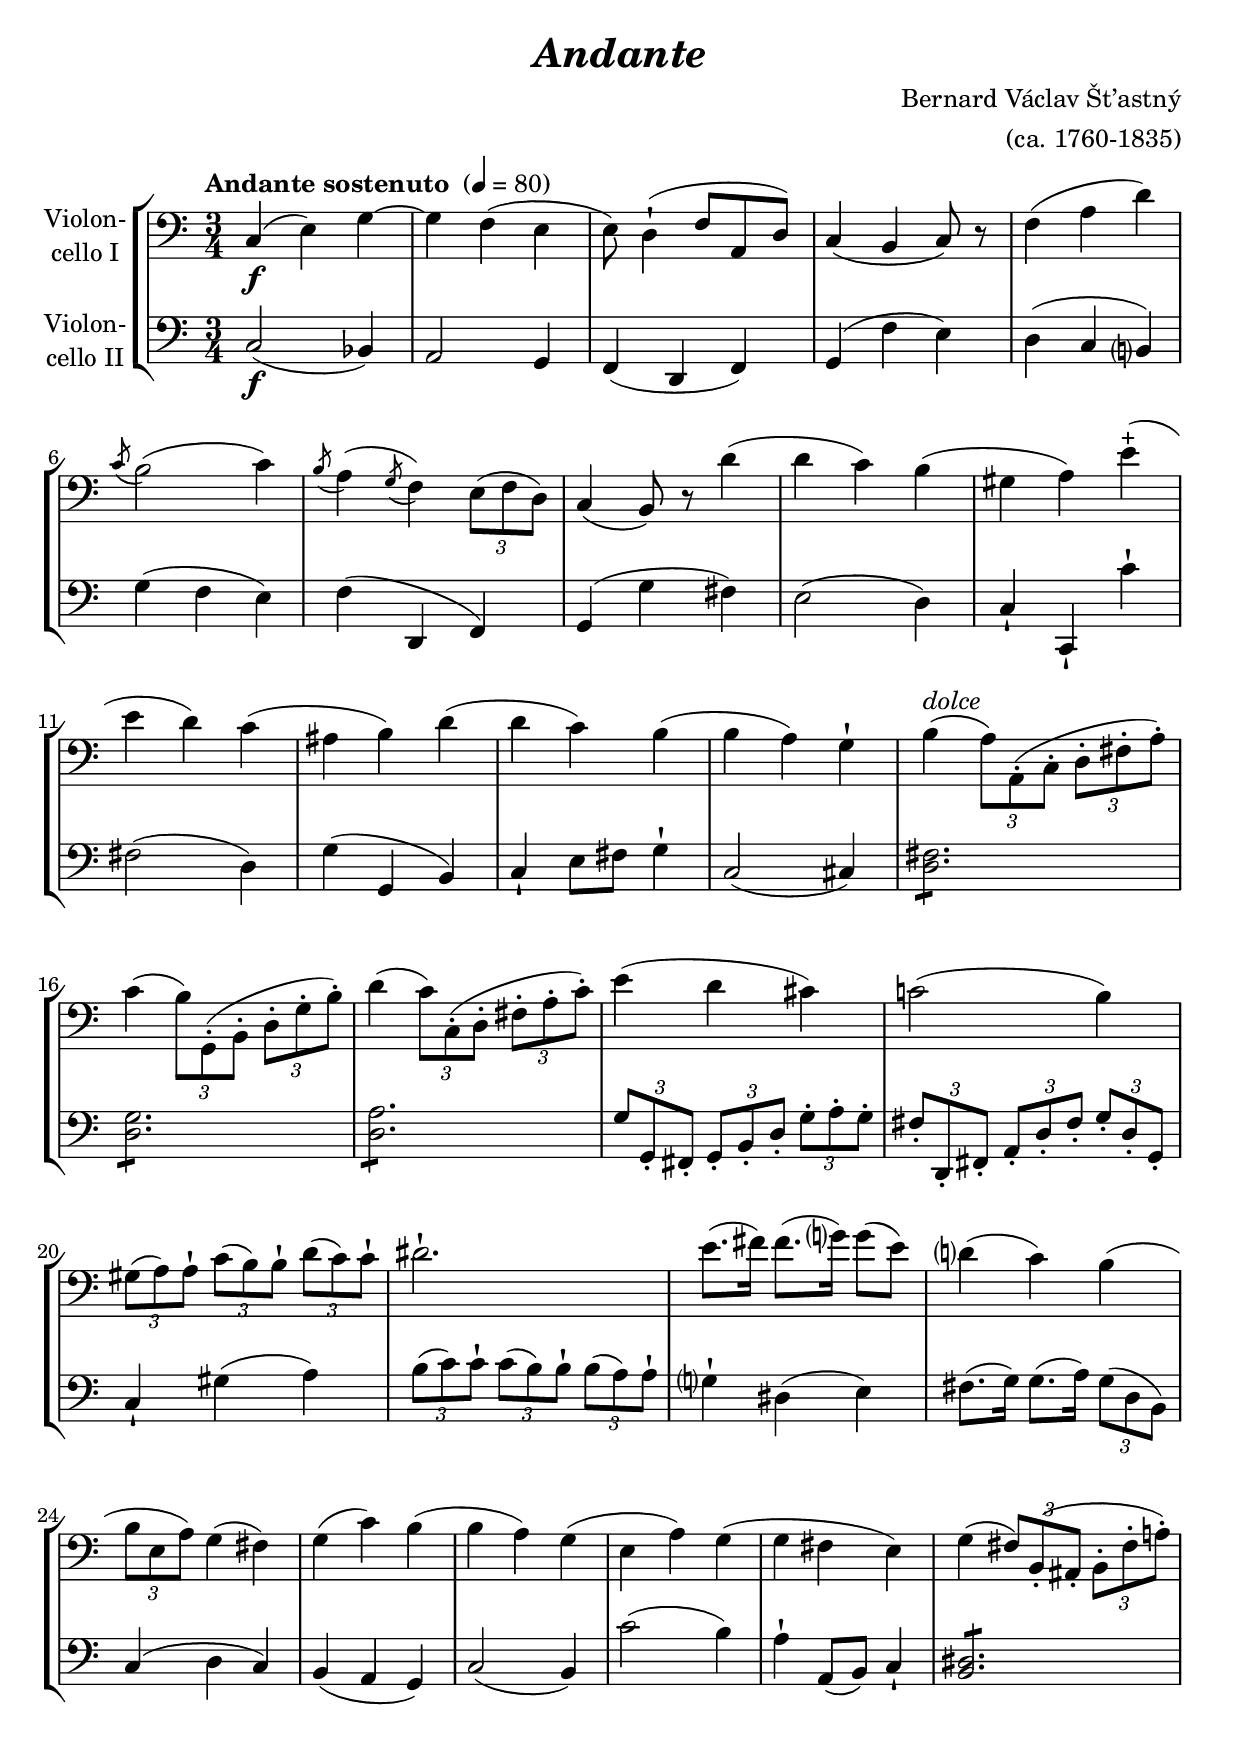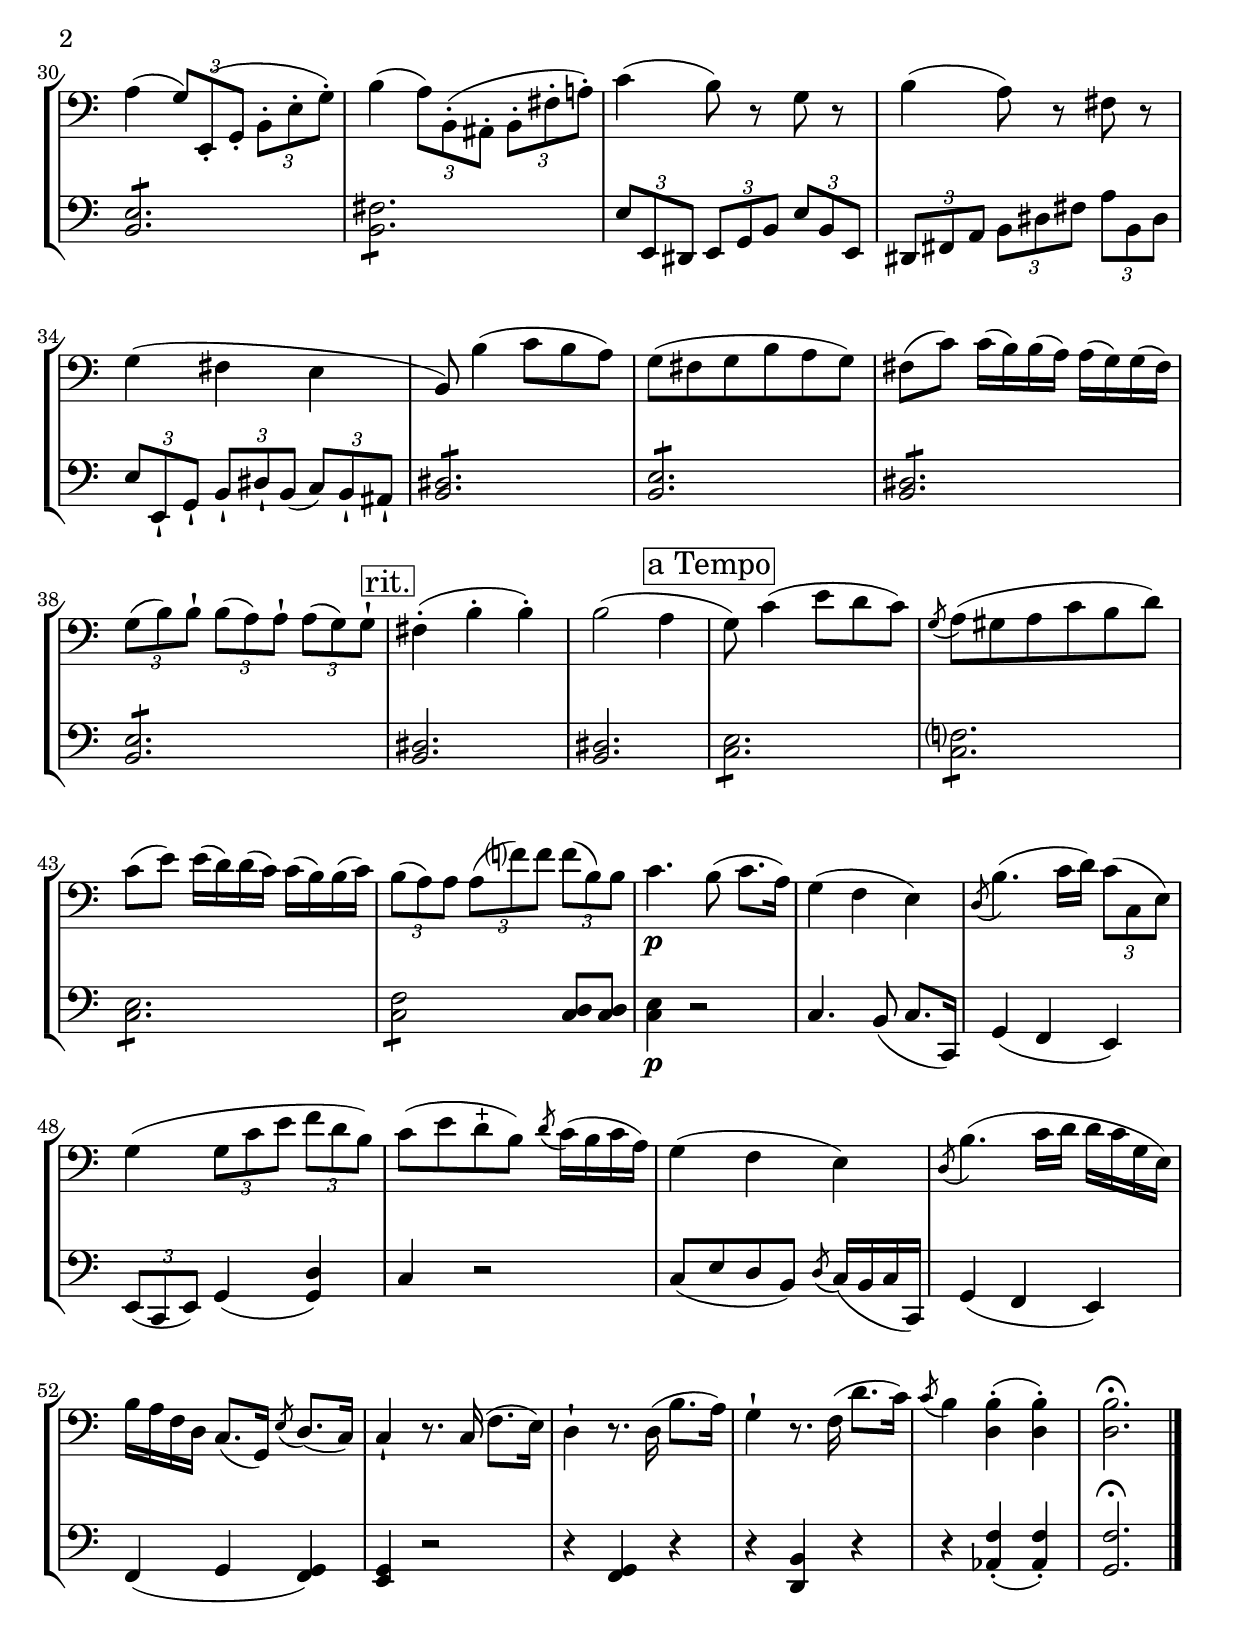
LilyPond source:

\version "2.18.2"
\include "deutsch.ly"
  
#(set-global-staff-size 22)

\header {
  title     = \markup \bold \italic "Andante"
  composer  = "Bernard Václav Št’astný"
  arranger  = "(ca. 1760-1835)"
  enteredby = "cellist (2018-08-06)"
%  piece     = ""
}

voiceconsts = {
  \key c \major
  \time 3/4
  \clef "bass"
%  \numericTimeSignature
  \compressFullBarRests
  % Set default beaming for all staves
% \set Timing.beamExceptions = #'()
% \set Timing.baseMoment     = #(ly:make-moment 1 4)
% \set Timing.beatStructure  = #'(1 1 1)
  \tempo "Andante sostenuto " 4=80
}

micl = "clarinet"
mifl = "flute"
miob = "oboe"
mifh = "french horn"
misx = "tenor sax"
mist = "string ensemble 1"
miba = "cello"

atem = \mark \markup \box "a Tempo"
dolc = \markup \italic "dolce"
rit  = \mark \markup \box "rit."

va = \relative c {
  \voiceconsts

  c4(\f e) g~
  g f( e
  e8) d4(-! f8 a, d)
  c4( h c8) r
  f4( a d)
  \acciaccatura c8 h2( c4)
  \acciaccatura h8 a4( \acciaccatura g8 f4) \tuplet 3/2 4 { e8( f d) }
  c4( h8) r d'4(
  d c) h(
  gis a) e'(-+

  e d) c(
  ais h) d(
  d c) h(
  h a) g-!
  h(^\dolc \tuplet 3/2 4 { a8) a,(-. c-. d-. fis-. a)-. }
  c4( \tuplet 3/2 4 { h8) g,(-. h-. d-. g-. h)-. }
  d4( \tuplet 3/2 4 { c8) c,(-. d-. fis-. a-. c)-. }
  e4( d cis)
  c!2( h4)

  \tuplet 3/2 4 { gis8( a) a-! c( h) h-! d( c) c-! }
  dis2.-!
  e8.( fis16) fis8.( g?16) g8( e)
  d?4( c) h(
  \tuplet 3/2 4 { h8 e, a) } g4( fis)
  g( c) h(
  h a) g(
  e a) g(

  g fis e)
  g( \tuplet 3/2 4 { fis8) h,(-. ais-. h-. fis'-. a!)-. }
  a4( \tuplet 3/2 4 { g8) e,(-. g-. h-. e-. g)-. }
  h4( \tuplet 3/2 4 { a8) h,(-. ais-. h-. fis'-. a!)-. }
  c4( h8) r g r
  h4( a8) r fis r
  g4( fis e

  h8) h'4( c8 h a)
  g( fis g h a g)
  fis( c') c16( h) h( a) a( g) g( fis)
  \tuplet 3/2 4 { g8( h) h-! h( a) a-! a( g) g-! } \rit
  fis4(-. h-. h)-.
  h2( a4 \atem
  g8) c4( e8 d c)
  \acciaccatura g a( gis a c h d)

  c( e) e16( d) d( c) c( h) h( c)
  \tuplet 3/2 4 { h8( a) a a( f'?) f f( h,) h }
  c4.\p h8( c8. a16)
  g4( f e)
  \acciaccatura d8 h'4.( c16 d) \tuplet 3/2 4 { c8( c, e) }
  g4( \tuplet 3/2 4 { g8 c e f d h) }
  c( e d-+ h) \acciaccatura d c16( h c a)

  g4( f e)
  \acciaccatura d8 h'4.( c16 d d c g e)
  h' a f d c8.( g16) \acciaccatura e'8 d8.( c16)
  c4-! r8. c16( f8. e16)
  d4-! r8. d16( h'8. a16)
  g4-! r8. f16( d'8. c16)
  \acciaccatura c8 h4 <d, h'>(-. <d h'>)-.
  <d h'>2.\fermata \bar "|."
}

vb = \relative c {
  \voiceconsts

  c2(\f b4)
  a2 g4
  f( d f)
  g( f' e)
  d( c h?)
  g'( f e)
  f( d, f)
  g( g' fis)
  e2( d4)
  c-! c,-! c''-!

  fis,2( d4)
  g( g, h)
  c-! e8 fis g4-!
  c,2( cis4)
  \repeat tremolo 6 <d fis>8
  \repeat tremolo 6 <d g>
  \repeat tremolo 6 <d a'>
  \tuplet 3/2 4 {
    g g,-. fis-. g-. h-. d-. g-. a-. g-.
    fis-. d,-. fis-. a-. d-. fis-. g-. d-. g,-.
  }

  c4-! gis'( a)
  \tuplet 3/2 4 { h8( c) c-! c( h) h-! h( a) a-! }
  g?4-! dis( e)
  fis8.( g16) g8.( a16) \tuplet 3/2 4 { g8( d h) }
  c4( d c)
  h( a g)
  c2( h4)
  c'2( h4)

  a-! a,8( h) c4-!
  \repeat tremolo 6 <h dis>8
  \repeat tremolo 6 <h e>
  \repeat tremolo 6 <h fis'>
  \tuplet 3/2 4 {
    e e, dis e g h e h e,
    dis fis a h dis fis a h, dis
    e e,-! g-! h-! dis-! h( c) h-! ais-!
  }

  \repeat tremolo 6 <h dis>
  \repeat tremolo 6 <h e>
  \repeat tremolo 6 <h dis>
  \repeat tremolo 6 <h e> \rit
  <h dis>2.
  <h dis> \atem
  \repeat tremolo 6 <c e>8
  \repeat tremolo 6 <c f?>

  \repeat tremolo 6 <c e>
  \repeat tremolo 4 <c f> <c d> <c d>
  <c e>4\p r2
  c4. h8( c8. c,16)
  g'4( f e)
  \tuplet 3/2 4 { e8( c e) } g4( <g d'>)
  c r2

  c8( e d h) \acciaccatura d c16( h c c,)
  g'4( f e)
  f( g <f g>)
  <e g> r2
  r4 <f g> r
  r <d h'> r
  r <as' f'>(-. <as f'>)-.
  <g f'>2.\fermata \bar "|."
}


music = \new StaffGroup <<
      \new Staff {
	\set Staff.midiInstrument = \miba
	\set Staff.instrumentName = \markup \center-column { "Violon-" "cello I" }
	\transpose c c { \va }
      }

      \new Staff {
	\set Staff.midiInstrument = \miba
	\set Staff.instrumentName = \markup \center-column { "Violon-" "cello II" }
	\transpose c c { \vb }
      }
>>

\book {
  \score {
    \music
    \layout {}
  }

  \score {
    \unfoldRepeats \music

    \midi {
      \context {
        \Score
      }
    }
  }
}
